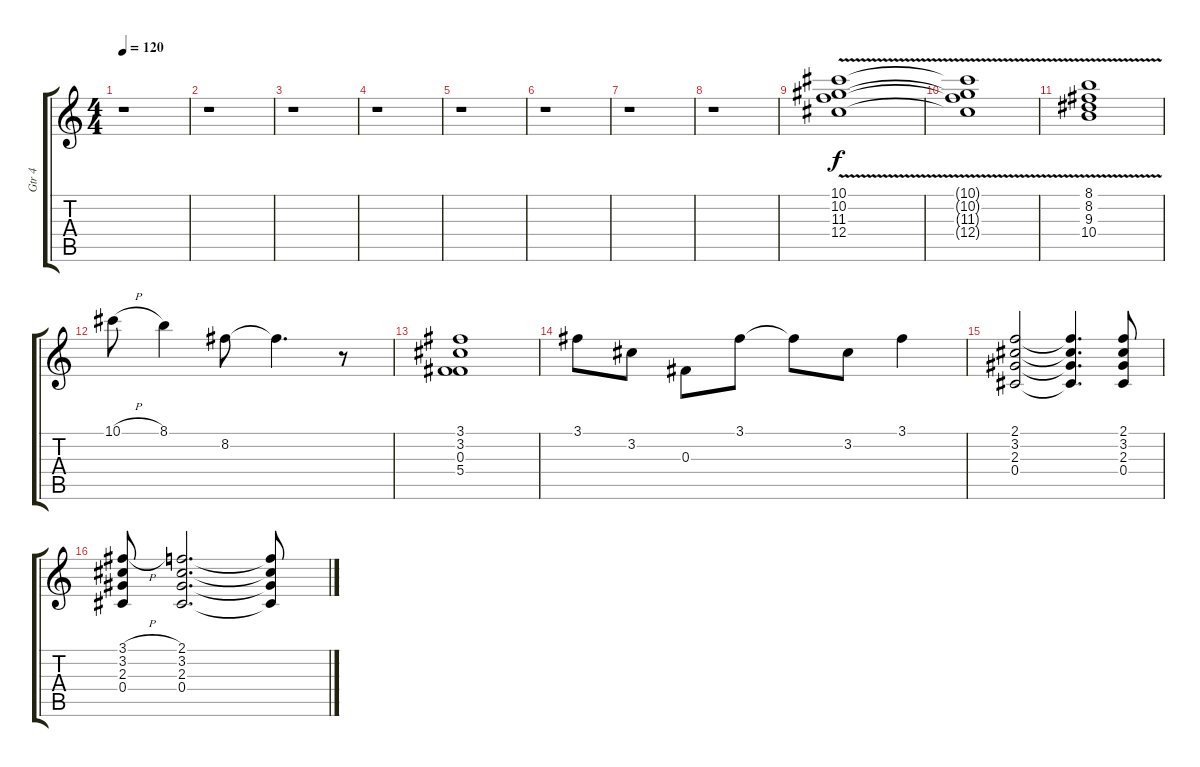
\track ("Gtr 4" "Gtr 4") {instrument electricguitarclean}
\staff {score tabs}
\tuning (Eb4 Bb3 Gb3 Db3 Ab2 Eb2) {hide}
\ts (4 4)
\tempo 120
\clef g2
\ks c
r.1{dy f} |
r.1 |
r.1 |
r.1 |
r.1 |
r.1 |
r.1 |
r.1 |
(10.1{v} 10.2{v} 11.3{v} 12.4{v}).1 |
(10.1{t} 10.2{t} 11.3{t} 12.4{t}).1 |
(8.1{v} 8.2{v} 9.3{v} 10.4{v}).1 |
10.1{h}.8 8.1.4 8.2.8 8.2{t}.4{d} r.8 |
(3.1 3.2 0.3 5.4).1 |
3.1.8 3.2.8 0.3.8 3.1.8 3.1{t}.8 3.2.8 3.1.4 |
(2.1 3.2 2.3 0.4).2 (2.1{t} 3.2{t} 2.3{t} 0.4{t}).4{d} (2.1 3.2 2.3 0.4).8 |
(3.1{h} 3.2 2.3 0.4).8 (2.1 3.2 2.3 0.4).2{d} (2.1{t} 3.2{t} 2.3{t} 0.4{t}).8
